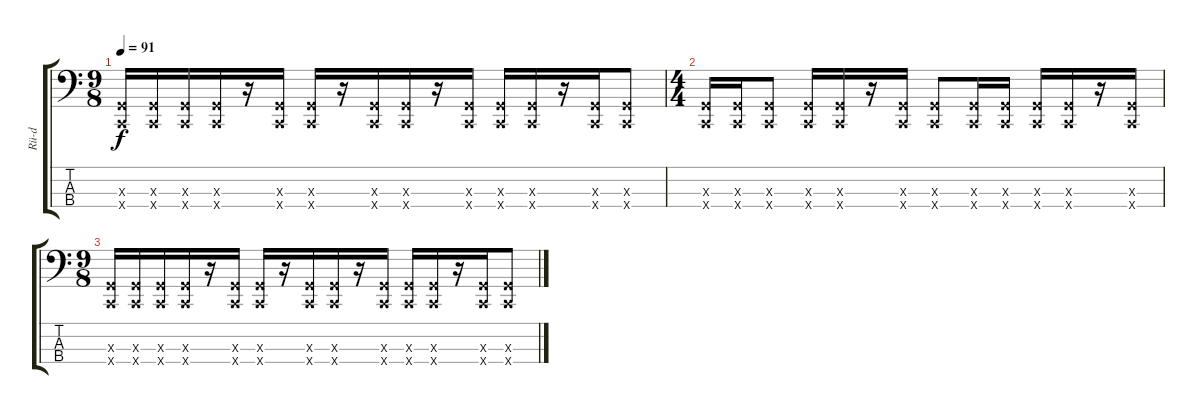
\track ("Rü-d" "Rü-d") {instrument electricbassfinger}
\staff {score tabs}
\tuning (F2 C2 G1 C1) {hide}
\ts (9 8)
\tempo 91
\clef f4
\ks c
(0.3{x} 0.4{x}).16{dy f} (0.3{x} 0.4{x}).16 (0.3{x} 0.4{x}).16 (0.3{x} 0.4{x}).16 r.16 (0.3{x} 0.4{x}).16 (0.3{x} 0.4{x}).16 r.16 (0.3{x} 0.4{x}).16 (0.3{x} 0.4{x}).16 r.16 (0.3{x} 0.4{x}).16 (0.3{x} 0.4{x}).16 (0.3{x} 0.4{x}).16 r.16 (0.3{x} 0.4{x}).16 (0.3{x} 0.4{x}).8 |
\ts (4 4)
(0.3{x} 0.4{x}).16 (0.3{x} 0.4{x}).16 (0.3{x} 0.4{x}).8 (0.3{x} 0.4{x}).16 (0.3{x} 0.4{x}).16 r.16 (0.3{x} 0.4{x}).16 (0.3{x} 0.4{x}).8 (0.3{x} 0.4{x}).16 (0.3{x} 0.4{x}).16 (0.3{x} 0.4{x}).16 (0.3{x} 0.4{x}).16 r.16 (0.3{x} 0.4{x}).16 |
\ts (9 8)
(0.3{x} 0.4{x}).16 (0.3{x} 0.4{x}).16 (0.3{x} 0.4{x}).16 (0.3{x} 0.4{x}).16 r.16 (0.3{x} 0.4{x}).16 (0.3{x} 0.4{x}).16 r.16 (0.3{x} 0.4{x}).16 (0.3{x} 0.4{x}).16 r.16 (0.3{x} 0.4{x}).16 (0.3{x} 0.4{x}).16 (0.3{x} 0.4{x}).16 r.16 (0.3{x} 0.4{x}).16 (0.3{x} 0.4{x}).8
